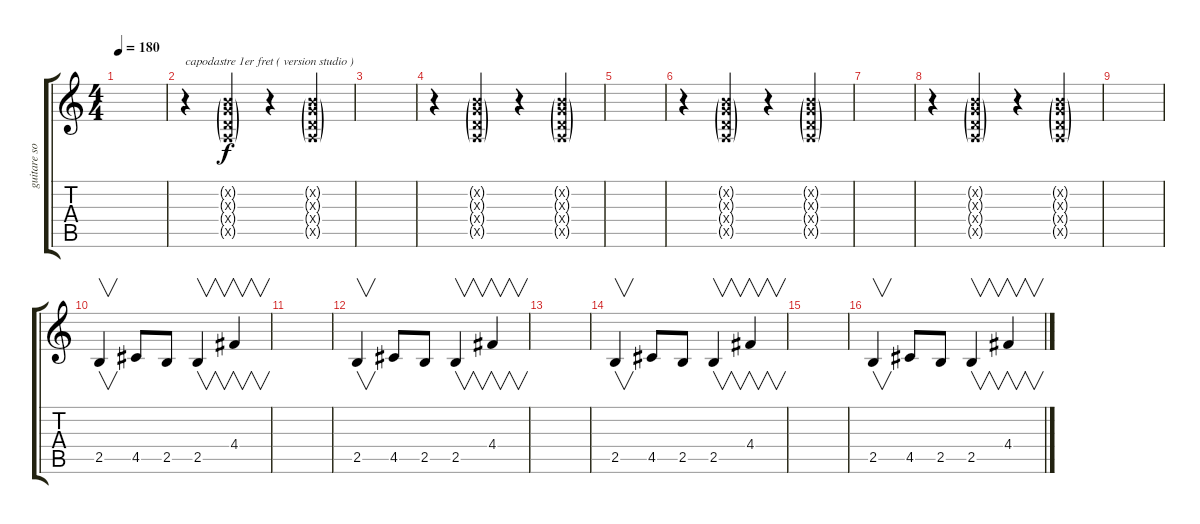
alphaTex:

\track ("guitare solo 2" "guitare so") {instrument acousticguitarnylon}
\staff {score tabs}
\tuning (E4 B3 G3 D3 A2 E2) {hide}
\ts (4 4)
\tempo 180
\clef g2
\ks c
|
r.4{txt "capodastre 1er fret ( version studio )"} (0.2{g x} 0.3{g x} 0.4{g x} 0.5{g x}).4 r.4 (0.2{g x} 0.3{g x} 0.4{g x} 0.5{g x}).4 |
|
r.4 (0.2{g x} 0.3{g x} 0.4{g x} 0.5{g x}).4 r.4 (0.2{g x} 0.3{g x} 0.4{g x} 0.5{g x}).4 |
|
r.4 (0.2{g x} 0.3{g x} 0.4{g x} 0.5{g x}).4 r.4 (0.2{g x} 0.3{g x} 0.4{g x} 0.5{g x}).4 |
|
r.4 (0.2{g x} 0.3{g x} 0.4{g x} 0.5{g x}).4 r.4 (0.2{g x} 0.3{g x} 0.4{g x} 0.5{g x}).4 |
|
2.5.4{v dy f} 4.5.8 2.5.8 2.5.4{v} 4.4.4{v} |
|
2.5.4{v} 4.5.8 2.5.8 2.5.4{v} 4.4.4{v} |
|
2.5.4{v} 4.5.8 2.5.8 2.5.4{v} 4.4.4{v} |
|
2.5.4{v} 4.5.8 2.5.8 2.5.4{v} 4.4.4{v}
